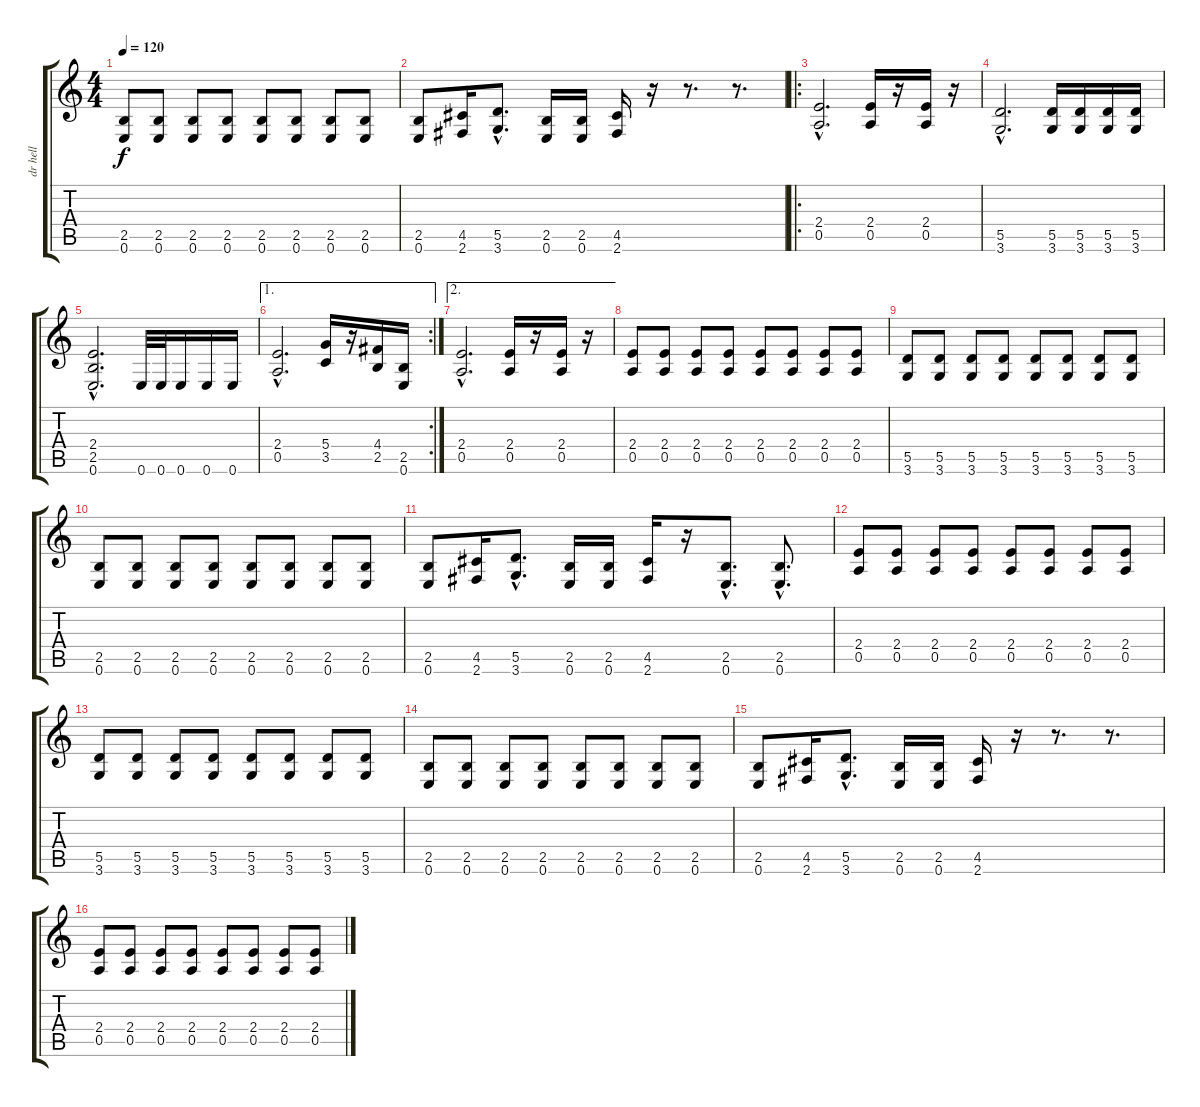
\track ("dr hell" "dr hell") {instrument distortionguitar}
\staff {score tabs}
\tuning (E4 B3 G3 D3 A2 E2) {hide}
\ts (4 4)
\tempo 120
\clef g2
\ks c
(2.5 0.6).8{dy f} (2.5 0.6).8 (2.5 0.6).8 (2.5 0.6).8 (2.5 0.6).8 (2.5 0.6).8 (2.5 0.6).8 (2.5 0.6).8 |
(2.5 0.6).8 (4.5 2.6).16 (5.5{hac} 3.6{hac}).8{d} (2.5 0.6).16 (2.5 0.6).16 (4.5 2.6).16 r.16 r.8{d} r.8{d} |
\ro
(2.4{hac} 0.5{hac}).2{d} (2.4 0.5).16 r.16 (2.4 0.5).16 r.16 |
(5.5{hac} 3.6{hac}).2{d} (5.5 3.6).16 (5.5 3.6).16 (5.5 3.6).16 (5.5 3.6).16 |
(2.4{hac} 2.5{hac} 0.6{hac}).2{d} 0.6.32 0.6.32 0.6.16 0.6.16 0.6.16 |
\ae 1
\rc 2
(2.4{hac} 0.5{hac}).2{d} (5.4 3.5).16 r.16 (4.4 2.5).16 (2.5 0.6).16 |
\ae 2
(2.4{hac} 0.5{hac}).2{d} (2.4 0.5).16 r.16 (2.4 0.5).16 r.16 |
(2.4 0.5).8 (2.4 0.5).8 (2.4 0.5).8 (2.4 0.5).8 (2.4 0.5).8 (2.4 0.5).8 (2.4 0.5).8 (2.4 0.5).8 |
(5.5 3.6).8 (5.5 3.6).8 (5.5 3.6).8 (5.5 3.6).8 (5.5 3.6).8 (5.5 3.6).8 (5.5 3.6).8 (5.5 3.6).8 |
(2.5 0.6).8 (2.5 0.6).8 (2.5 0.6).8 (2.5 0.6).8 (2.5 0.6).8 (2.5 0.6).8 (2.5 0.6).8 (2.5 0.6).8 |
(2.5 0.6).8 (4.5 2.6).16 (5.5{hac} 3.6{hac}).8{d} (2.5 0.6).16 (2.5 0.6).16 (4.5 2.6).16 r.16 (2.5{hac} 0.6{hac}).8{d} (2.5{hac} 0.6{hac}).8{d} |
(2.4 0.5).8 (2.4 0.5).8 (2.4 0.5).8 (2.4 0.5).8 (2.4 0.5).8 (2.4 0.5).8 (2.4 0.5).8 (2.4 0.5).8 |
(5.5 3.6).8 (5.5 3.6).8 (5.5 3.6).8 (5.5 3.6).8 (5.5 3.6).8 (5.5 3.6).8 (5.5 3.6).8 (5.5 3.6).8 |
(2.5 0.6).8 (2.5 0.6).8 (2.5 0.6).8 (2.5 0.6).8 (2.5 0.6).8 (2.5 0.6).8 (2.5 0.6).8 (2.5 0.6).8 |
(2.5 0.6).8 (4.5 2.6).16 (5.5{hac} 3.6{hac}).8{d} (2.5 0.6).16 (2.5 0.6).16 (4.5 2.6).16 r.16 r.8{d} r.8{d} |
(2.4 0.5).8 (2.4 0.5).8 (2.4 0.5).8 (2.4 0.5).8 (2.4 0.5).8 (2.4 0.5).8 (2.4 0.5).8 (2.4 0.5).8
